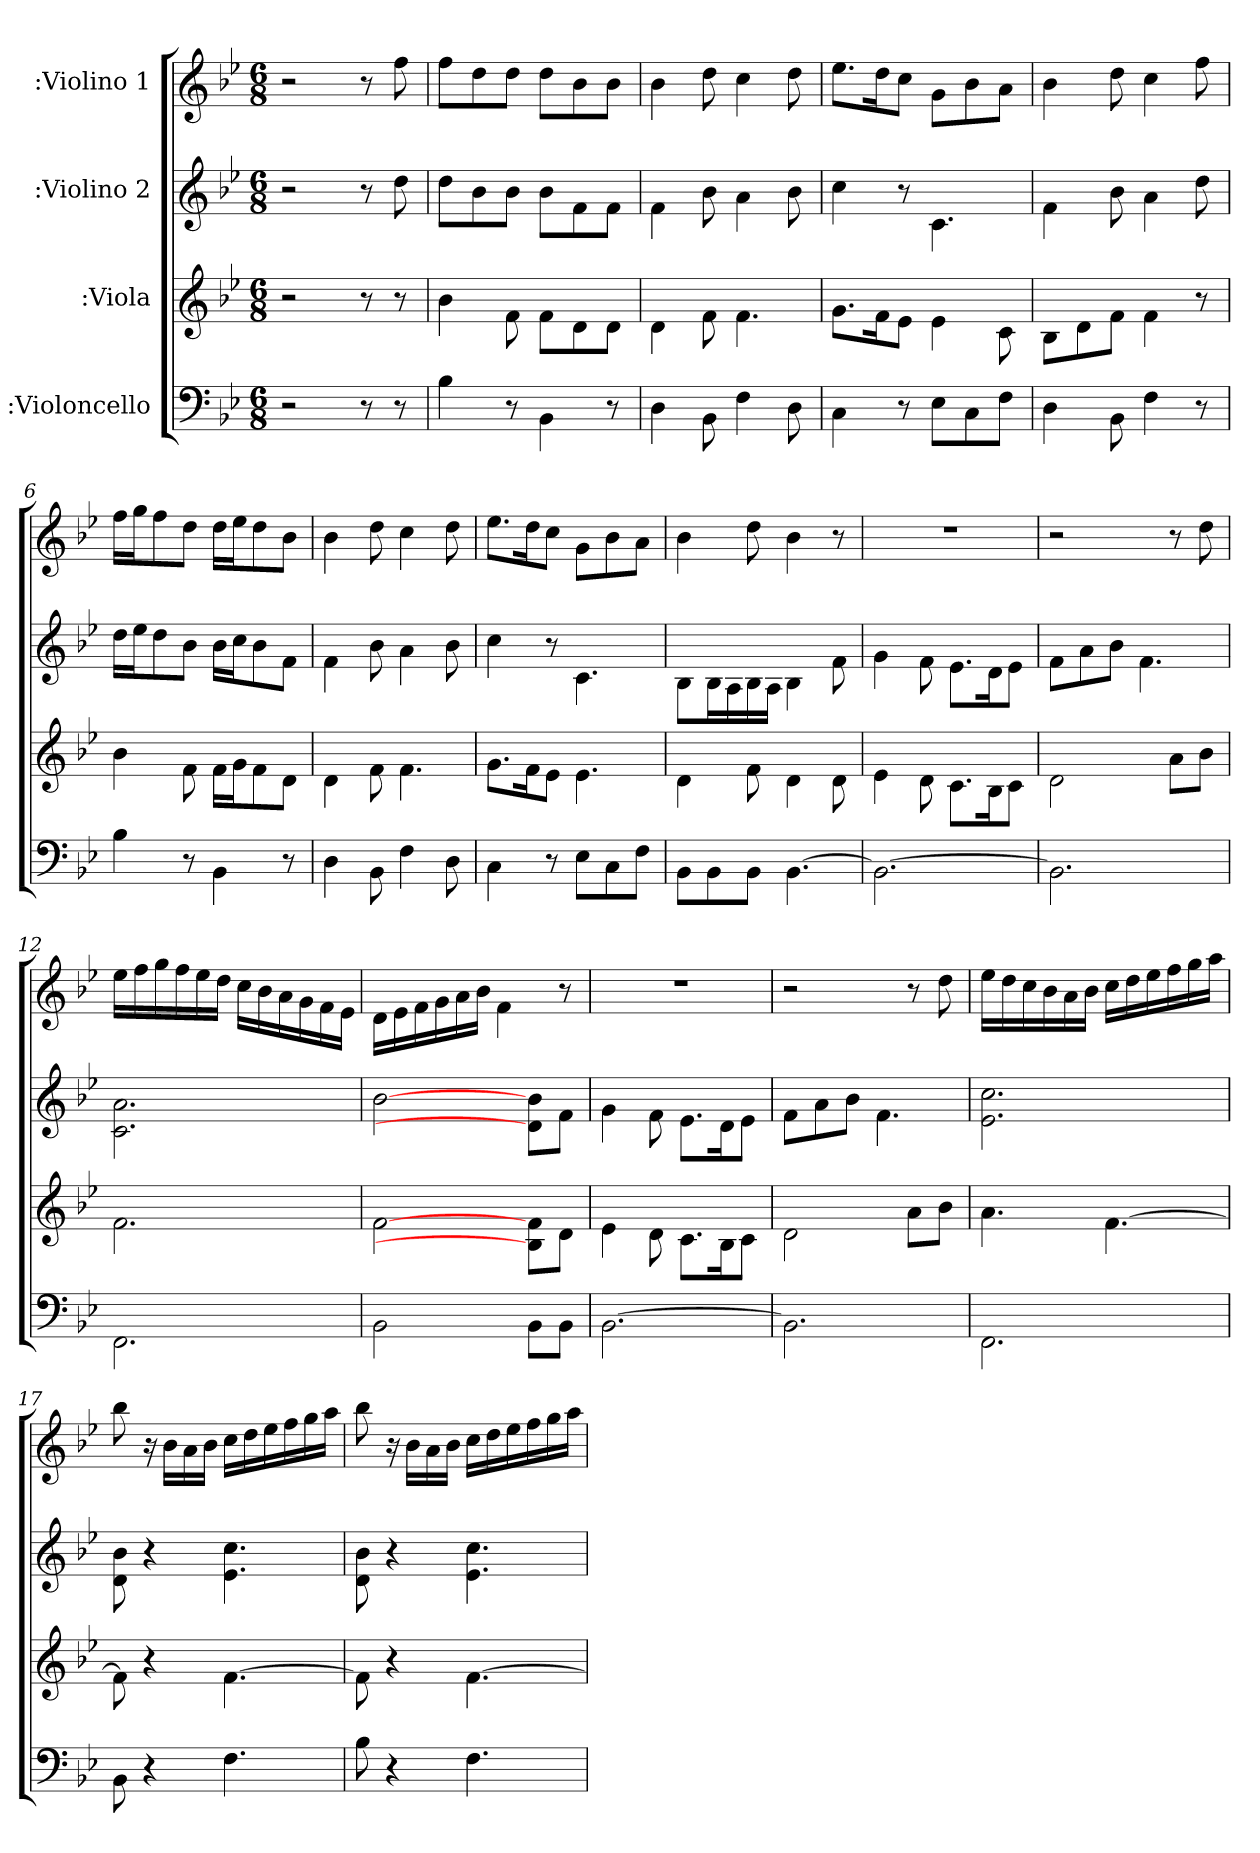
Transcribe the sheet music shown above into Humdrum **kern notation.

**kern	**kern	**kern	**kern
*part4	*part3	*part2	*part1
*staff4	*staff3	*staff2	*staff1
*I":Violoncello	*I":Viola	*I":Violino 2	*I":Violino 1
*k[b-e-]	*k[b-e-]	*k[b-e-]	*k[b-e-]
*B-:	*B-:	*B-:	*B-:
*M6/8	*M6/8	*M6/8	*M6/8
=1	=1	=1	=1
2r	2r	2r	2r
8r	8r	8r	8r
8r	8r	8dd\	8ff\
=2	=2	=2	=2
4B-\	4b-\	8dd\L	8ff\L
.	.	8b-\	8dd\
8r	8f\	8b-\J	8dd\J
4BB-\	8f\L	8b-\L	8dd\L
.	8d\	8f\	8b-\
8r	8d\J	8f\J	8b-\J
=3	=3	=3	=3
4D\	4d\	4f\	4b-\
8BB-\	8f\	8b-\	8dd\
4F\	4.f\	4a\	4cc\
8D\	.	8b-\	8dd\
=4	=4	=4	=4
4C\	8.g\L	4cc\	8.ee-\L
.	16f\K	.	16dd\K
8r	8e-\J	8r	8cc\J
8E-\L	4e-\	4.c\	8g\L
8C\	.	.	8b-\
8F\J	8c\	.	8a\J
=5	=5	=5	=5
4D\	8B-\L	4f\	4b-\
.	8d\	.	.
8BB-\	8f\J	8b-\	8dd\
4F\	4f\	4a\	4cc\
8r	8r	8dd\	8ff\
=6	=6	=6	=6
4B-\	4b-\	16dd\LL	16ff\LL
.	.	16ee-\J	16gg\J
.	.	8dd\	8ff\
8r	8f\	8b-\J	8dd\J
4BB-\	16f\LL	16b-\LL	16dd\LL
.	16g\J	16cc\J	16ee-\J
.	8f\	8b-\	8dd\
8r	8d\J	8f\J	8b-\J
=7	=7	=7	=7
4D\	4d\	4f\	4b-\
8BB-\	8f\	8b-\	8dd\
4F\	4.f\	4a\	4cc\
8D\	.	8b-\	8dd\
=8	=8	=8	=8
4C\	8.g\L	4cc\	8.ee-\L
.	16f\K	.	16dd\K
8r	8e-\J	8r	8cc\J
8E-\L	4.e-\	4.c\	8g\L
8C\	.	.	8b-\
8F\J	.	.	8a\J
=9	=9	=9	=9
8BB-\L	4d\	8B-\L	4b-\
8BB-\	.	16B-\L	.
.	.	16A\	.
8BB-\J	8f\	16B-\	8dd\
.	.	16A\JJ	.
[4.BB-\	4d\	4B-\	4b-\
.	8d\	8f\	8r
=10	=10	=10	=10
2.BB-\_	4e-\	4g\	2.r
.	8d\	8f\	.
.	8.c\L	8.e-\L	.
.	16B-\K	16d\K	.
.	8c\J	8e-\J	.
=11	=11	=11	=11
2.BB-\]	2d\	8f\L	2r
.	.	8a\	.
.	.	8b-\J	.
.	.	4.f\	.
.	8a\L	.	8r
.	8b-\J	.	8dd\
=12	=12	=12	=12
2.FF\	2.f\	2.a\ 2.c\	16ee-\LL
.	.	.	16ff\
.	.	.	16gg\
.	.	.	16ff\
.	.	.	16ee-\
.	.	.	16dd\JJ
.	.	.	16cc\LL
.	.	.	16b-\
.	.	.	16a\
.	.	.	16g\
.	.	.	16f\
.	.	.	16e-\JJ
=13	=13	=13	=13
2BB-\	[2f\	[2b-\	16d\LL
.	.	.	16e-\
.	.	.	16f\
.	.	.	16g\
.	.	.	16a\
.	.	.	16b-\JJ
.	.	.	4f\
8BB-\L	8f\ 8B-\]L	8b-\ 8d\]L	.
8BB-\J	8d\J	8f\J	8r
=14	=14	=14	=14
[2.BB-\	4e-\	4g\	2.r
.	8d\	8f\	.
.	8.c\L	8.e-\L	.
.	16B-\K	16d\K	.
.	8c\J	8e-\J	.
=15	=15	=15	=15
2.BB-\]	2d\	8f\L	2r
.	.	8a\	.
.	.	8b-\J	.
.	.	4.f\	.
.	8a\L	.	8r
.	8b-\J	.	8dd\
=16	=16	=16	=16
2.FF\	4.a\	2.cc\ 2.e-\	16ee-\LL
.	.	.	16dd\
.	.	.	16cc\
.	.	.	16b-\
.	.	.	16a\
.	.	.	16b-\JJ
.	[4.f\	.	16cc\LL
.	.	.	16dd\
.	.	.	16ee-\
.	.	.	16ff\
.	.	.	16gg\
.	.	.	16aa\JJ
=17	=17	=17	=17
8BB-\	8f\]	8b-\ 8d\	8bb-\
4r	4r	4r	16r
.	.	.	16b-\LL
.	.	.	16a\
.	.	.	16b-\JJ
4.F\	[4.f\	4.cc\ 4.e-\	16cc\LL
.	.	.	16dd\
.	.	.	16ee-\
.	.	.	16ff\
.	.	.	16gg\
.	.	.	16aa\JJ
=18	=18	=18	=18
8B-\	8f\]	8b-\ 8d\	8bb-\
4r	4r	4r	16r
.	.	.	16b-\LL
.	.	.	16a\
.	.	.	16b-\JJ
4.F\	[4.f\	4.cc\ 4.e-\	16cc\LL
.	.	.	16dd\
.	.	.	16ee-\
.	.	.	16ff\
.	.	.	16gg\
.	.	.	16aa\JJ
=	=	=	=
*-	*-	*-	*-
